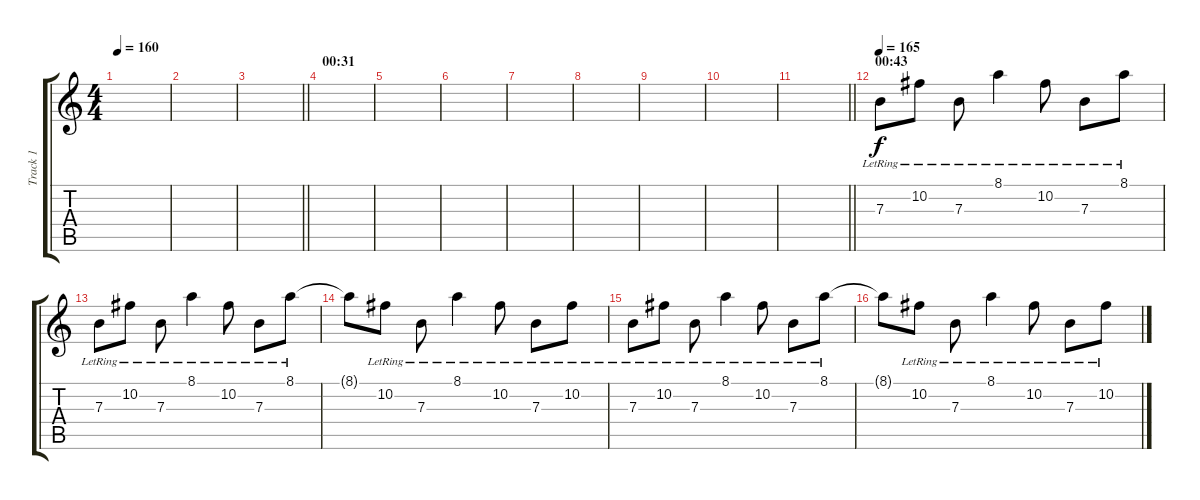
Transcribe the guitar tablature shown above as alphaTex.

\track ("Track 1" "Track 1") {instrument overdrivenguitar}
\staff {score tabs}
\tuning (Db4 Ab3 E3 B2 Gb2 B1) {hide}
\ts (4 4)
\tempo 160
\clef g2
\ks c
|
|
\barLineRight lightlight
|
\section ("" "00:31")
|
|
|
|
|
|
|
\barLineRight lightlight
|
\section ("" "00:43")
\tempo 165
7.3{lr}.8{instrument electricguitarclean} 10.2{lr}.8 7.3{lr}.8 8.1{lr}.4 10.2{lr}.8 7.3{lr}.8 8.1{lr}.8 |
7.3{lr}.8{instrument electricguitarclean} 10.2{lr}.8 7.3{lr}.8 8.1{lr}.4 10.2{lr}.8 7.3{lr}.8 8.1{lr}.8 |
8.1{t}.8 10.2{lr}.8 7.3{lr}.8 8.1{lr}.4 10.2{lr}.8 7.3{lr}.8 10.2{lr}.8 |
7.3{lr}.8 10.2{lr}.8 7.3{lr}.8 8.1{lr}.4 10.2{lr}.8 7.3{lr}.8 8.1{lr}.8 |
8.1{t}.8 10.2{lr}.8 7.3{lr}.8 8.1{lr}.4 10.2{lr}.8 7.3{lr}.8 10.2{lr}.8
